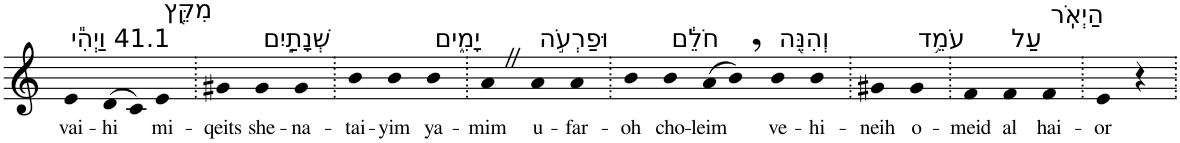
**kern	**text
*part1	*part1
*staff1	*staff1
*I"Piano	*
*I'Pno	*
*clefG2	*
*k[]	*
=1	=1
!LO:TX:a:t=41.1 וַיְהִ֕י	!
!	!LO:LY:b
4e	vai-
!	!LO:LY:b
(>8d	-hi
8c)	.
!LO:TX:a:t=מִקֵּ֖ץ	!
!	!LO:LY:b
4e	mi-
=2.	=2.
!	!LO:LY:b
4g#X	-qeits
!LO:TX:a:t=שְׁנָתַ֣יִם	!
!	!LO:LY:b
4g#	she-
!	!LO:LY:b
4g#	-na-
=3.	=3.
!	!LO:LY:b
4b	-tai-
!	!LO:LY:b
4b	-yim
!LO:TX:a:t=יָמִ֑ים	!
!	!LO:LY:b
4b	ya-
=4.	=4.
!	!LO:LY:b
4aZ	-mim
!LO:TX:a:t=וּפַרְעֹ֣ה	!
!	!LO:LY:b
4a	u-
!	!LO:LY:b
4a	-far-
=5.	=5.
!	!LO:LY:b
4b	-oh
!LO:TX:a:t=חֹלֵ֔ם	!
!	!LO:LY:b
4b	cho-
!	!LO:LY:b
(>8a	-leim
8b,)	.
!LO:TX:a:t=וְהִנֵּ֖ה	!
!	!LO:LY:b
4b	ve-
!	!LO:LY:b
4b	-hi-
=6.	=6.
!	!LO:LY:b
4g#X	-neih
!LO:TX:a:t=עֹמֵ֥ד	!
!	!LO:LY:b
4g#	o-
=7.	=7.
!	!LO:LY:b
4f	-meid
!LO:TX:a:t=עַל	!
!	!LO:LY:b
4f	al
!LO:TX:a:t=הַיְאֹֽר	!
!	!LO:LY:b
4f	hai-
=8.	=8.
!	!LO:LY:b
4e	-or
4r	.
=.	=.
*-	*-
